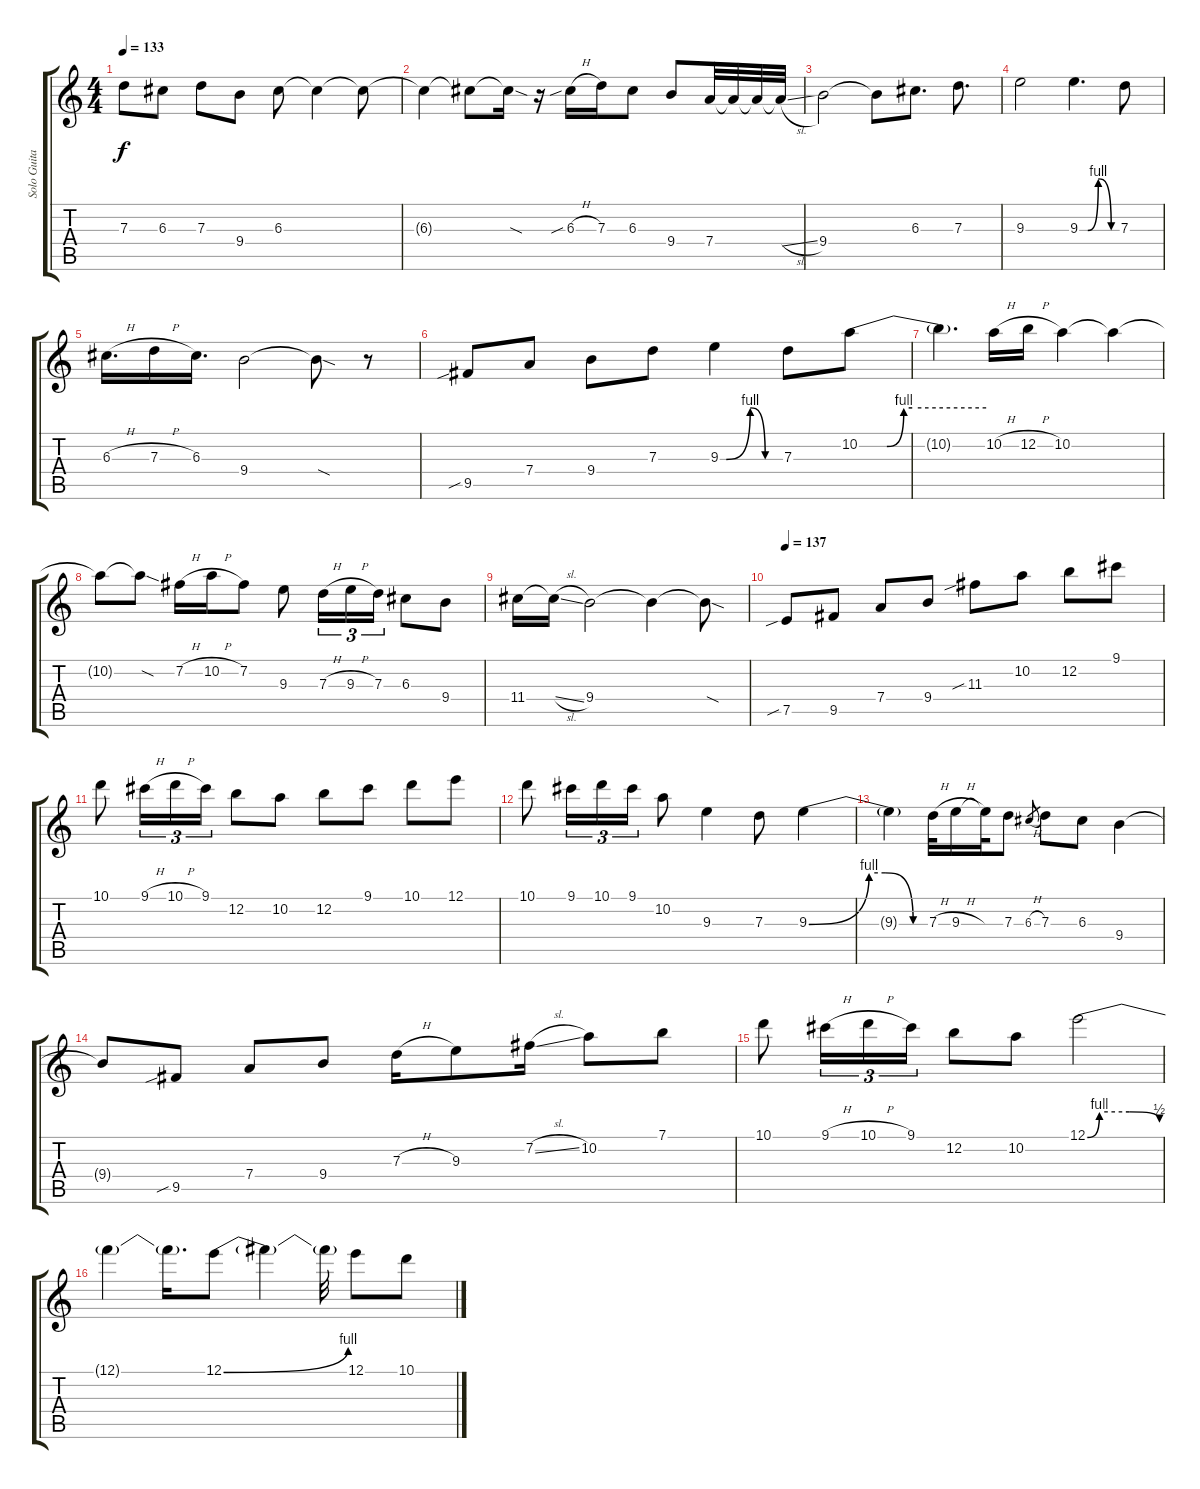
\track ("Solo Guitar/Adrian Smith, Dave Murray" "Solo Guita") {instrument distortionguitar}
\staff {score tabs}
\tuning (E4 B3 G3 D3 A2 E2) {hide}
\ts (4 4)
\tempo 133
\clef g2
\ks c
7.3.8{dy f} 6.3.8 7.3.8 9.4.8 6.3.8 6.3{t}.4 6.3{t}.8 |
6.3{t}.4 6.3{t}.8 6.3{sod t}.16 r.16 6.3{sib h}.16 7.3.16 6.3.8 9.4.8 7.4.32 7.4{t}.32 7.4{t}.32 7.4{sl t}.32 |
9.4.2 9.4{t}.8 6.3.8{d} 7.3.8{d} |
9.3.2 9.3{be (custom 0 0 13 0 30 4 51 0 60 0)}.4{d} 7.3.8 |
6.3{h}.16{d} 7.3{h}.16 6.3.16{d} 9.4.2 9.4{sod t}.8 r.8 |
9.5{sib}.8 7.4.8 9.4.8 7.3.8 9.3{be (custom 0 0 6 0 30 4 45 0 60 0)}.4 7.3.8 10.2{be (custom 0 0 13 0 21 4 25 4 60 4)}.8 |
10.2{t}.4{d} 10.2{h}.16 12.2{h}.16 10.2.4 10.2{t}.4 |
10.2{t}.8 10.2{sod t}.8 7.2{h}.16 10.2{h}.16 7.2.8 9.3.8 7.3{h}.16{tu (3 2)} 9.3{h}.16{tu (3 2)} 7.3.16{tu (3 2)} 6.3.8 9.4.8 |
11.4.16 11.4{sl t}.16 9.4.2 9.4{t}.4 9.4{sod t}.8 |
\tempo 137
7.5{sib}.8 9.5.8 7.4.8 9.4.8 11.3{sib}.8 10.2.8 12.2.8 9.1.8 |
10.1.8 9.1{h}.16{tu (3 2)} 10.1{h}.16{tu (3 2)} 9.1.16{tu (3 2)} 12.2.8 10.2.8 12.2.8 9.1.8 10.1.8 12.1.8 |
10.1.8 9.1.16{tu (3 2)} 10.1.16{tu (3 2)} 9.1.16{tu (3 2)} 10.2.8 9.3.4 7.3.8 9.3{be (custom 0 0 30 4 38 4 52 0 60 0)}.4 |
9.3{t}.4 7.3{h}.32 9.3{h}.16 9.3{t}.32 7.3.8 6.3{h}.8{gr} 7.3.8 6.3.8 9.4.4 |
9.4{t}.8 9.5{sib}.8 7.4.8 9.4.8 7.3{h}.16 9.3.8 7.2{sl}.16 10.2.8 7.1.8 |
10.1.8 9.1{h}.16{tu (3 2)} 10.1{h}.16{tu (3 2)} 9.1.16{tu (3 2)} 12.2.8 10.2.8 12.1{be (custom 0 0 10 4 29 4 35 4 60 2)}.2 |
12.1{t}.4 12.1{t}.16{d} 12.1{be (bend 0 0 60 4)}.8 12.1{t}.4 12.1{t}.32 12.1.8 10.1.8
